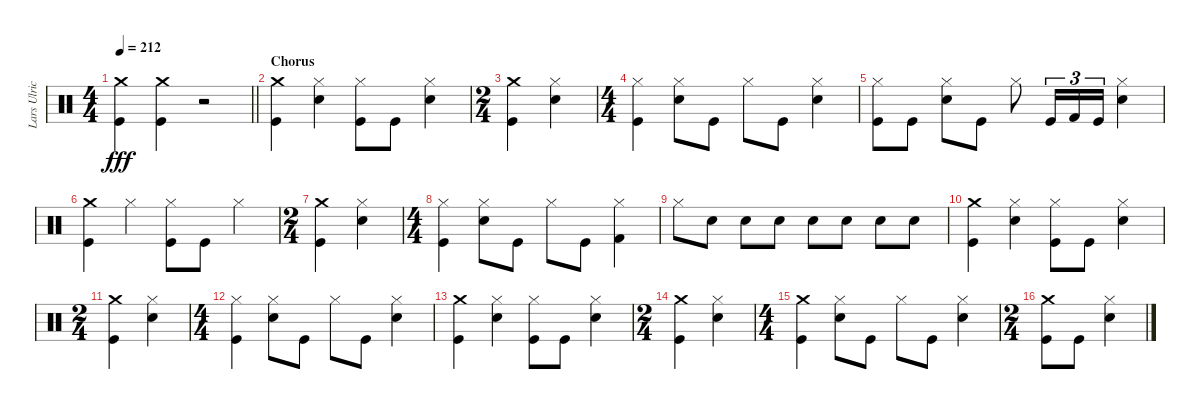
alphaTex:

\track ("Lars Ulrich" "Lars Ulric") {instrument percussion}
\staff {score}
\articulation defaults
\ts (4 4)
\tempo 212
\clef neutral
\barLineRight lightlight
\ks c
("Kick (hit)" "Crash medium (hit)").4{dy fff} ("Crash medium (hit)" "Kick (hit)").4 r.2 |
\section ("" "Chorus")
("Kick (hit)" "Crash medium (hit)").4 ("Snare (hit) 2" "Hi-Hat (closed)").4 ("Kick (hit)" "Hi-Hat (closed)").8 "Kick (hit)".8 ("Snare (hit) 2" "Hi-Hat (closed)").4 |
\ts (2 4)
("Kick (hit)" "Crash medium (hit)").4 ("Hi-Hat (closed)" "Snare (hit) 2").4 |
\ts (4 4)
("Kick (hit)" "Hi-Hat (closed)").4 ("Snare (hit) 2" "Hi-Hat (closed)").8 "Kick (hit)".8 "Hi-Hat (closed)".8 "Kick (hit)".8 ("Snare (hit) 2" "Hi-Hat (closed)").4 |
("Kick (hit)" "Hi-Hat (closed)").8 "Kick (hit)".8 ("Hi-Hat (closed)" "Snare (hit) 2").8 "Kick (hit)".8 "Hi-Hat (closed)".8 "Kick (hit)".16{tu (3 2)} "Kick (hit) 2".16{tu (3 2)} "Kick (hit)".16{tu (3 2)} ("Snare (hit) 2" "Hi-Hat (closed)").4 |
("Kick (hit)" "Crash medium (hit)").4 "Hi-Hat (closed)".4 ("Hi-Hat (closed)" "Kick (hit)").8 "Kick (hit)".8 "Hi-Hat (closed)".4 |
\ts (2 4)
("Kick (hit)" "Crash medium (hit)").4 ("Snare (hit) 2" "Hi-Hat (closed)").4 |
\ts (4 4)
("Kick (hit)" "Hi-Hat (closed)").4 ("Snare (hit) 2" "Hi-Hat (closed)").8 "Kick (hit)".8 "Hi-Hat (closed)".8 "Kick (hit)".8 ("Kick (hit) 2" "Hi-Hat (closed)").4 |
"Hi-Hat (closed)".8 "Snare (hit) 2".8 "Snare (hit) 2".8 "Snare (hit) 2".8 "Snare (hit) 2".8 "Snare (hit) 2".8 "Snare (hit) 2".8 "Snare (hit) 2".8 |
("Crash medium (hit)" "Kick (hit)").4 ("Hi-Hat (closed)" "Snare (hit) 2").4 ("Hi-Hat (closed)" "Kick (hit)").8 "Kick (hit)".8 ("Snare (hit) 2" "Hi-Hat (closed)").4 |
\ts (2 4)
("Kick (hit)" "Crash medium (hit)").4 ("Snare (hit) 2" "Hi-Hat (closed)").4 |
\ts (4 4)
("Hi-Hat (closed)" "Kick (hit)").4 ("Snare (hit) 2" "Hi-Hat (closed)").8 "Kick (hit)".8 "Hi-Hat (closed)".8 "Kick (hit)".8 ("Snare (hit) 2" "Hi-Hat (closed)").4 |
("Kick (hit)" "Crash medium (hit)").4 ("Snare (hit) 2" "Hi-Hat (closed)").4 ("Kick (hit)" "Hi-Hat (closed)").8 "Kick (hit)".8 ("Hi-Hat (closed)" "Snare (hit) 2").4 |
\ts (2 4)
("Kick (hit)" "Crash medium (hit)").4 ("Snare (hit) 2" "Hi-Hat (closed)").4 |
\ts (4 4)
("Kick (hit)" "Crash medium (hit)").4 ("Snare (hit) 2" "Hi-Hat (closed)").8 "Kick (hit)".8 "Hi-Hat (closed)".8 "Kick (hit)".8 ("Hi-Hat (closed)" "Snare (hit) 2").4 |
\ts (2 4)
("Kick (hit)" "Crash medium (hit)").8 "Kick (hit)".8 ("Snare (hit) 2" "Hi-Hat (closed)").4
